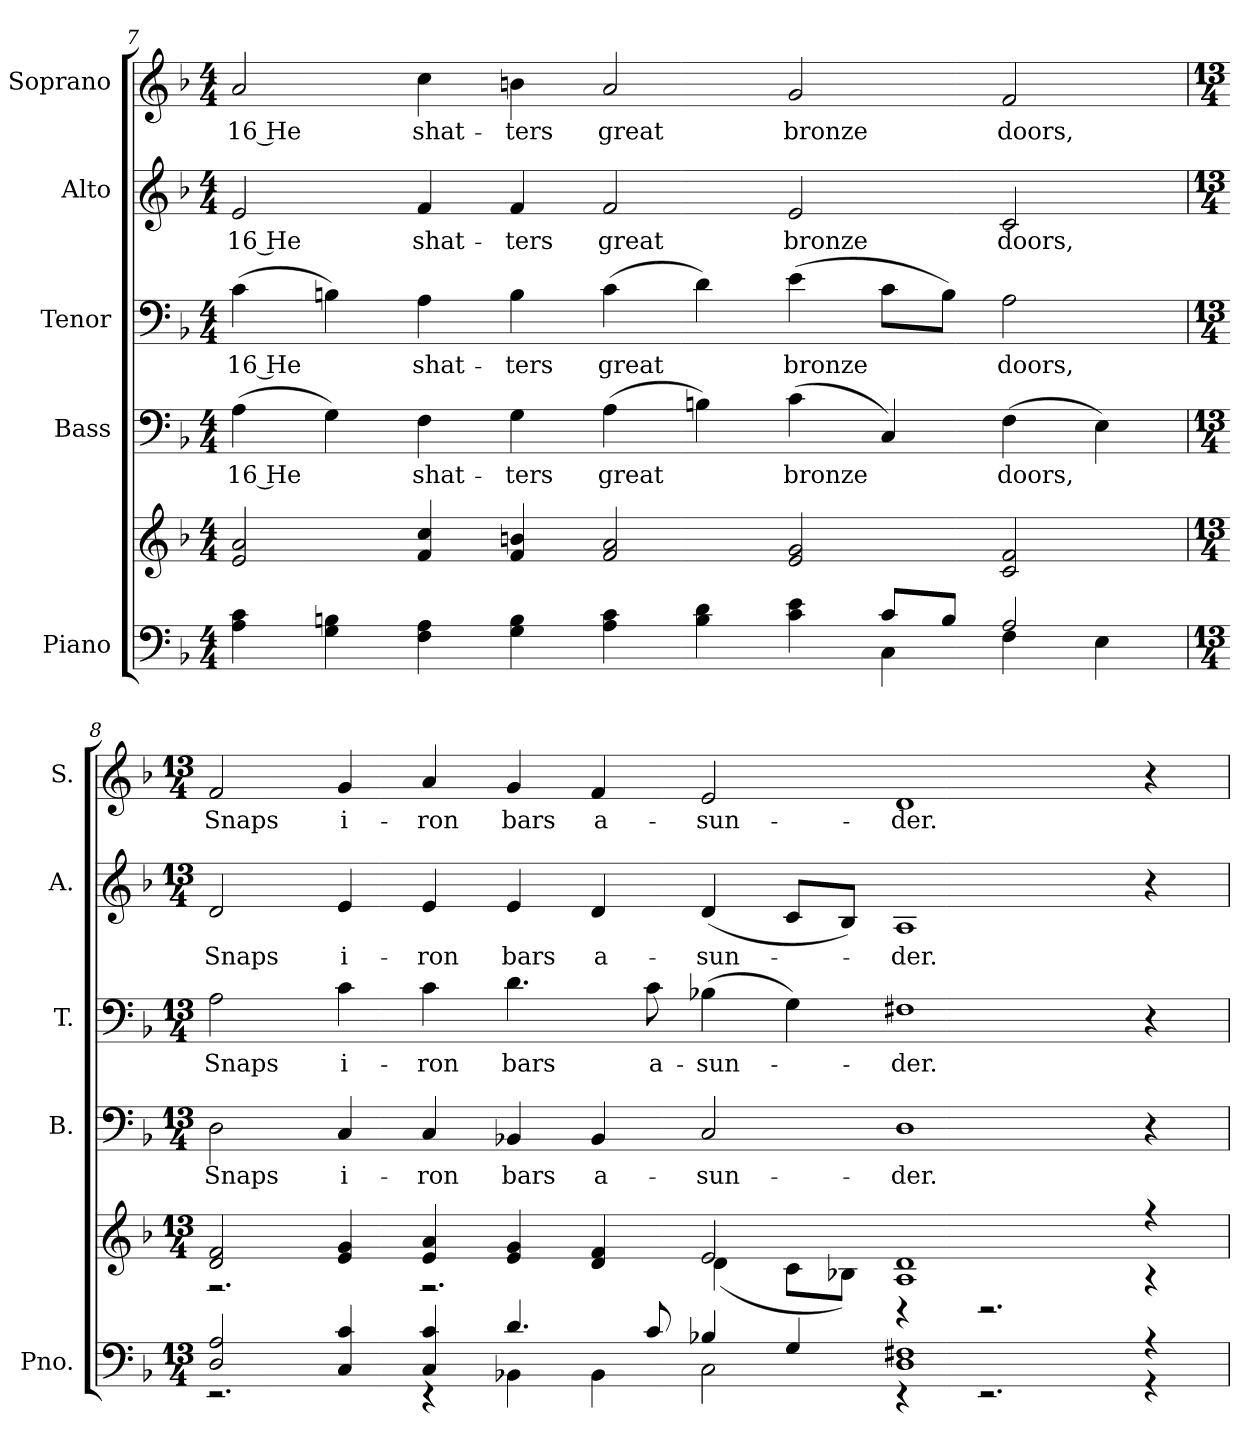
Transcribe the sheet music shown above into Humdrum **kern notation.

**kern	**kern	**kern	**text	**kern	**text	**kern	**text	**kern	**text
*part5	*part5	*part4	*part4	*part3	*part3	*part2	*part2	*part1	*part1
*staff6	*staff5	*staff4	*staff4	*staff3	*staff3	*staff2	*staff2	*staff1	*staff1
*I"Piano	*	*I"Bass	*	*I"Tenor	*	*I"Alto	*	*I"Soprano	*
*I'Pno.	*	*I'B.	*	*I'T.	*	*I'A.	*	*I'S.	*
!!LO:PB:g=z
*clefF4	*clefG2	*clefF4	*	*clefF4	*	*clefG2	*	*clefG2	*
*k[b-]	*k[b-]	*k[b-]	*	*k[b-]	*	*k[b-]	*	*k[b-]	*
*F:	*F:	*F:	*	*F:	*	*F:	*	*F:	*
*M4/4	*M4/4	*M4/4	*	*M4/4	*	*M4/4	*	*M4/4	*
=7	=7	=7	=7	=7	=7	=7	=7	=7	=7
*^	*	*	*	*	*	*	*	*	*
!	!	!	!	!LO:LY:b:color=#000000	!	!	!	!	!	!
!	!	!	!	!	!	!LO:LY:b:color=#000000	!	!	!	!
!	!	!	!	!	!	!	!	!LO:LY:b:color=#000000	!	!
!	!	!	!	!	!	!	!	!	!	!LO:LY:b:color=#000000
4Ai\ 4ci	1..ryy	2ei/ 2ai	(4Ai\	16 He	(4ci\	16 He	2ei/	16 He	2ai/	16 He
4Gi\ 4Bni	.	.	4Gi\)	.	4Bni\)	.	.	.	.	.
!	!	!	!	!LO:LY:b:color=#000000	!	!	!	!	!	!
!	!	!	!	!	!	!LO:LY:b:color=#000000	!	!	!	!
!	!	!	!	!	!	!	!	!LO:LY:b:color=#000000	!	!
!	!	!	!	!	!	!	!	!	!	!LO:LY:b:color=#000000
4Fi\ 4Ai	.	4fi/ 4cci	4Fi\	shat-	4Ai\	shat-	4fi/	shat-	4cci\	shat-
!	!	!	!	!LO:LY:b:color=#000000	!	!	!	!	!	!
!	!	!	!	!	!	!LO:LY:b:color=#000000	!	!	!	!
!	!	!	!	!	!	!	!	!LO:LY:b:color=#000000	!	!
!	!	!	!	!	!	!	!	!	!	!LO:LY:b:color=#000000
4Gi\ 4Bi	.	4fi/ 4bni	4Gi\	-ters	4Bi\	-ters	4fi/	-ters	4bni\	-ters
!	!	!	!	!LO:LY:b:color=#000000	!	!	!	!	!	!
!	!	!	!	!	!	!LO:LY:b:color=#000000	!	!	!	!
!	!	!	!	!	!	!	!	!LO:LY:b:color=#000000	!	!
!	!	!	!	!	!	!	!	!	!	!LO:LY:b:color=#000000
4Ai\ 4ci	.	2fi/ 2ai	(4Ai\	great	(4ci\	great	2fi/	great	2ai/	great
4Bi\ 4di	.	.	4Bni\)	.	4di\)	.	.	.	.	.
!	!	!	!	!LO:LY:b:color=#000000	!	!	!	!	!	!
!	!	!	!	!	!	!LO:LY:b:color=#000000	!	!	!	!
!	!	!	!	!	!	!	!	!LO:LY:b:color=#000000	!	!
!	!	!	!	!	!	!	!	!	!	!LO:LY:b:color=#000000
4ci\ 4ei	.	2ei/ 2gi	(4ci\	bronze	(4ei\	bronze	2ei/	bronze	2gi/	bronze
8ci/L	4Ci\	.	4Ci/)	.	8ci\L	.	.	.	.	.
8Bi/J	.	.	.	.	8Bi\J)	.	.	.	.	.
!	!	!	!	!LO:LY:b:color=#000000	!	!	!	!	!	!
!	!	!	!	!	!	!LO:LY:b:color=#000000	!	!	!	!
!	!	!	!	!	!	!	!	!LO:LY:b:color=#000000	!	!
!	!	!	!	!	!	!	!	!	!	!LO:LY:b:color=#000000
2Ai/	4Fi\	2ci/ 2fi	(4Fi\	doors,	2Ai\	doors,	2ci/	doors,	2fi/	doors,
.	4Ei\	.	4Ei\)	.	.	.	.	.	.	.
!!LO:PB:g=z
=8	=8	=8	=8	=8	=8	=8	=8	=8	=8	=8
*M13/4	*	*M13/4	*M13/4	*	*M13/4	*	*M13/4	*	*M13/4	*
*	*	*^	*	*	*	*	*	*	*	*
!	!	!	!	!	!LO:LY:b:color=#000000	!	!	!	!	!	!
!	!	!	!	!	!	!	!LO:LY:b:color=#000000	!	!	!	!
!	!	!	!	!	!	!	!	!	!LO:LY:b:color=#000000	!	!
!	!	!	!	!	!	!	!	!	!	!	!LO:LY:b:color=#000000
2Di/ 2Ai	2.r	2di/ 2fi	2.r	2Di\	Snaps	2Ai\	Snaps	2di/	Snaps	2fi/	Snaps
!	!	!	!	!	!LO:LY:b:color=#000000	!	!	!	!	!	!
!	!	!	!	!	!	!	!LO:LY:b:color=#000000	!	!	!	!
!	!	!	!	!	!	!	!	!	!LO:LY:b:color=#000000	!	!
!	!	!	!	!	!	!	!	!	!	!	!LO:LY:b:color=#000000
4Ci/ 4ci	.	4ei/ 4gi	.	4Ci/	i-	4ci\	i-	4ei/	i-	4gi/	i-
!	!	!	!	!	!LO:LY:b:color=#000000	!	!	!	!	!	!
!	!	!	!	!	!	!	!LO:LY:b:color=#000000	!	!	!	!
!	!	!	!	!	!	!	!	!	!LO:LY:b:color=#000000	!	!
!	!	!	!	!	!	!	!	!	!	!	!LO:LY:b:color=#000000
4Ci/ 4ci	4r	4ei/ 4ai	2.r	4Ci/	-ron	4ci\	-ron	4ei/	-ron	4ai/	-ron
!	!	!	!	!	!LO:LY:b:color=#000000	!	!	!	!	!	!
!	!	!	!	!	!	!	!LO:LY:b:color=#000000	!	!	!	!
!	!	!	!	!	!	!	!	!	!LO:LY:b:color=#000000	!	!
!	!	!	!	!	!	!	!	!	!	!	!LO:LY:b:color=#000000
4.di/	4BB-Xi\	4ei/ 4gi	.	4BB-Xi/	bars	4.di\	bars	4ei/	bars	4gi/	bars
!	!	!	!	!	!LO:LY:b:color=#000000	!	!	!	!	!	!
!	!	!	!	!	!	!	!	!	!LO:LY:b:color=#000000	!	!
!	!	!	!	!	!	!	!	!	!	!	!LO:LY:b:color=#000000
.	4BB-i\	4di/ 4fi	.	4BB-i/	a-	.	.	4di/	a-	4fi/	a-
!	!	!	!	!	!	!	!LO:LY:b:color=#000000	!	!	!	!
8ci/	.	.	.	.	.	8ci\	a-	.	.	.	.
!	!	!	!	!	!LO:LY:b:color=#000000	!	!	!	!	!	!
!	!	!	!	!	!	!	!LO:LY:b:color=#000000	!	!	!	!
!	!	!	!	!	!	!	!	!	!LO:LY:b:color=#000000	!	!
!	!	!	!	!	!	!	!	!	!	!	!LO:LY:b:color=#000000
4B-Xi/	2Ci\	2ei/	(4di\	2Ci/	-sun-	(4B-Xi\	-sun-	(4di/	-sun-	2ei/	-sun-
4Gi/	.	.	8ci\L	.	.	4Gi\)	.	8ci/L	.	.	.
.	.	.	8B-Xi\J)	.	.	.	.	8B-i/J)	.	.	.
!	!	!	!	!	!LO:LY:b:color=#000000	!	!	!	!	!	!
!	!	!	!	!	!	!	!LO:LY:b:color=#000000	!	!	!	!
!	!	!	!	!	!	!	!	!	!LO:LY:b:color=#000000	!	!
!	!	!	!	!	!	!	!	!	!	!	!LO:LY:b:color=#000000
1Di 1F#Xi	4r	1Ai 1di	4r	1Di	-der.	1F#Xi	-der.	1Ai	-der.	1di	-der.
.	2.r	.	2.r	.	.	.	.	.	.	.	.
4r	4r	4r	4r	4r	.	4r	.	4r	.	4r	.
*v	*v	*	*	*	*	*	*	*	*	*	*
*	*v	*v	*	*	*	*	*	*	*	*
=	=	=	=	=	=	=	=	=	=
*-	*-	*-	*-	*-	*-	*-	*-	*-	*-
